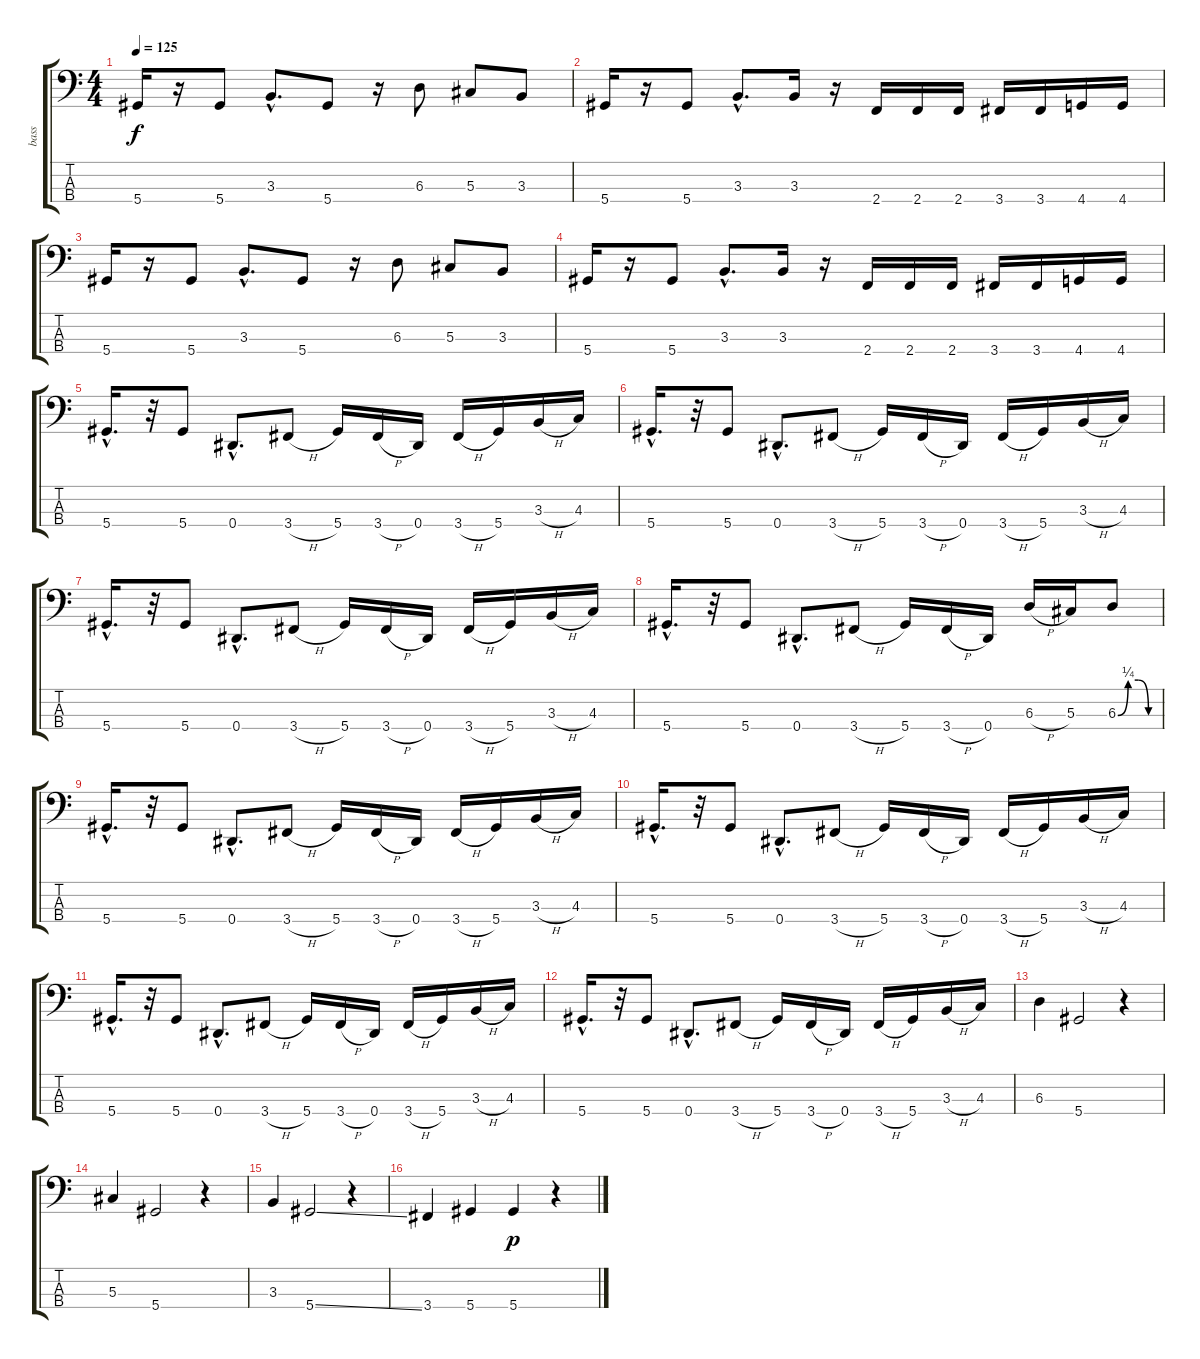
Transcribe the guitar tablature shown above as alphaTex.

\track ("bass" "bass") {instrument electricbasspick}
\staff {score tabs}
\tuning (Gb2 Db2 Ab1 Eb1) {hide}
\ts (4 4)
\tempo 125
\clef f4
\ks c
5.4.16{dy f} r.16 5.4.8 3.3{hac}.8{d} 5.4.8 r.16 6.3.8 5.3.8 3.3.8 |
5.4.16 r.16 5.4.8 3.3{hac}.8{d} 3.3.16 r.16 2.4.16 2.4.16 2.4.16 3.4.16 3.4.16 4.4.16 4.4.16 |
5.4.16 r.16 5.4.8 3.3{hac}.8{d} 5.4.8 r.16 6.3.8 5.3.8 3.3.8 |
5.4.16 r.16 5.4.8 3.3{hac}.8{d} 3.3.16 r.16 2.4.16 2.4.16 2.4.16 3.4.16 3.4.16 4.4.16 4.4.16 |
5.4{hac}.16{d} r.32 5.4.8 0.4{hac}.8{d} 3.4{h}.8 5.4.16 3.4{h}.16 0.4.16 3.4{h}.16 5.4.16 3.3{h}.16 4.3.16 |
5.4{hac}.16{d} r.32 5.4.8 0.4{hac}.8{d} 3.4{h}.8 5.4.16 3.4{h}.16 0.4.16 3.4{h}.16 5.4.16 3.3{h}.16 4.3.16 |
5.4{hac}.16{d} r.32 5.4.8 0.4{hac}.8{d} 3.4{h}.8 5.4.16 3.4{h}.16 0.4.16 3.4{h}.16 5.4.16 3.3{h}.16 4.3.16 |
5.4{hac}.16{d} r.32 5.4.8 0.4{hac}.8{d} 3.4{h}.8 5.4.16 3.4{h}.16 0.4.16 6.3{h}.16 5.3.16 6.3{be (custom 0 0 15 1 30 1 45 0 60 0)}.8 |
5.4{hac}.16{d} r.32 5.4.8 0.4{hac}.8{d} 3.4{h}.8 5.4.16 3.4{h}.16 0.4.16 3.4{h}.16 5.4.16 3.3{h}.16 4.3.16 |
5.4{hac}.16{d} r.32 5.4.8 0.4{hac}.8{d} 3.4{h}.8 5.4.16 3.4{h}.16 0.4.16 3.4{h}.16 5.4.16 3.3{h}.16 4.3.16 |
5.4{hac}.16{d} r.32 5.4.8 0.4{hac}.8{d} 3.4{h}.8 5.4.16 3.4{h}.16 0.4.16 3.4{h}.16 5.4.16 3.3{h}.16 4.3.16 |
5.4{hac}.16{d} r.32 5.4.8 0.4{hac}.8{d} 3.4{h}.8 5.4.16 3.4{h}.16 0.4.16 3.4{h}.16 5.4.16 3.3{h}.16 4.3.16 |
6.3.4 5.4.2 r.4 |
5.3.4 5.4.2 r.4 |
3.3.4 5.4{ss}.2 r.4 |
3.4.4 5.4.4 5.4.4{dy p} r.4
